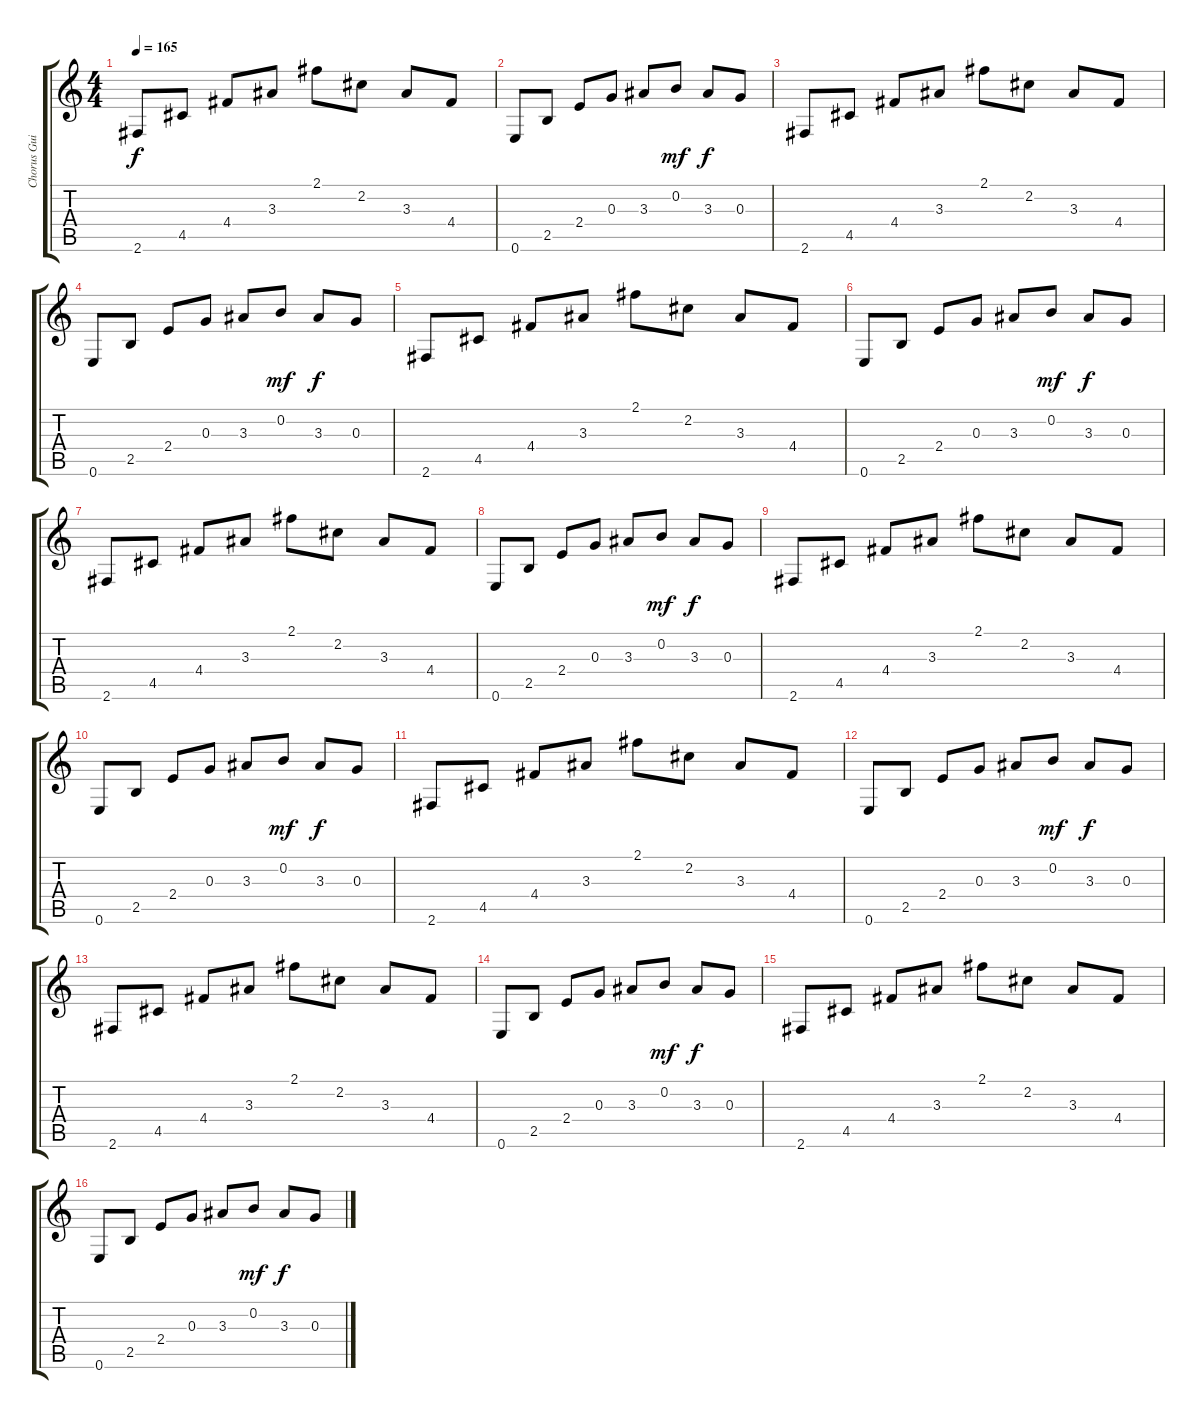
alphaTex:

\track ("Chorus Guitar" "Chorus Gui") {instrument electricguitarmuted}
\staff {score tabs}
\tuning (E4 B3 G3 D3 A2 E2) {hide}
\ts (4 4)
\tempo 165
\clef g2
\ks c
2.6.8{dy f} 4.5.8 4.4.8 3.3.8 2.1.8 2.2.8 3.3.8 4.4.8 |
0.6.8 2.5.8 2.4.8 0.3.8 3.3.8 0.2.8{dy mf} 3.3.8{dy f} 0.3.8 |
2.6.8 4.5.8 4.4.8 3.3.8 2.1.8 2.2.8 3.3.8 4.4.8 |
0.6.8 2.5.8 2.4.8 0.3.8 3.3.8 0.2.8{dy mf} 3.3.8{dy f} 0.3.8 |
2.6.8 4.5.8 4.4.8 3.3.8 2.1.8 2.2.8 3.3.8 4.4.8 |
0.6.8 2.5.8 2.4.8 0.3.8 3.3.8 0.2.8{dy mf} 3.3.8{dy f} 0.3.8 |
2.6.8 4.5.8 4.4.8 3.3.8 2.1.8 2.2.8 3.3.8 4.4.8 |
0.6.8 2.5.8 2.4.8 0.3.8 3.3.8 0.2.8{dy mf} 3.3.8{dy f} 0.3.8 |
2.6.8 4.5.8 4.4.8 3.3.8 2.1.8 2.2.8 3.3.8 4.4.8 |
0.6.8 2.5.8 2.4.8 0.3.8 3.3.8 0.2.8{dy mf} 3.3.8{dy f} 0.3.8 |
2.6.8 4.5.8 4.4.8 3.3.8 2.1.8 2.2.8 3.3.8 4.4.8 |
0.6.8 2.5.8 2.4.8 0.3.8 3.3.8 0.2.8{dy mf} 3.3.8{dy f} 0.3.8 |
2.6.8 4.5.8 4.4.8 3.3.8 2.1.8 2.2.8 3.3.8 4.4.8 |
0.6.8 2.5.8 2.4.8 0.3.8 3.3.8 0.2.8{dy mf} 3.3.8{dy f} 0.3.8 |
2.6.8 4.5.8 4.4.8 3.3.8 2.1.8 2.2.8 3.3.8 4.4.8 |
0.6.8 2.5.8 2.4.8 0.3.8 3.3.8 0.2.8{dy mf} 3.3.8{dy f} 0.3.8
